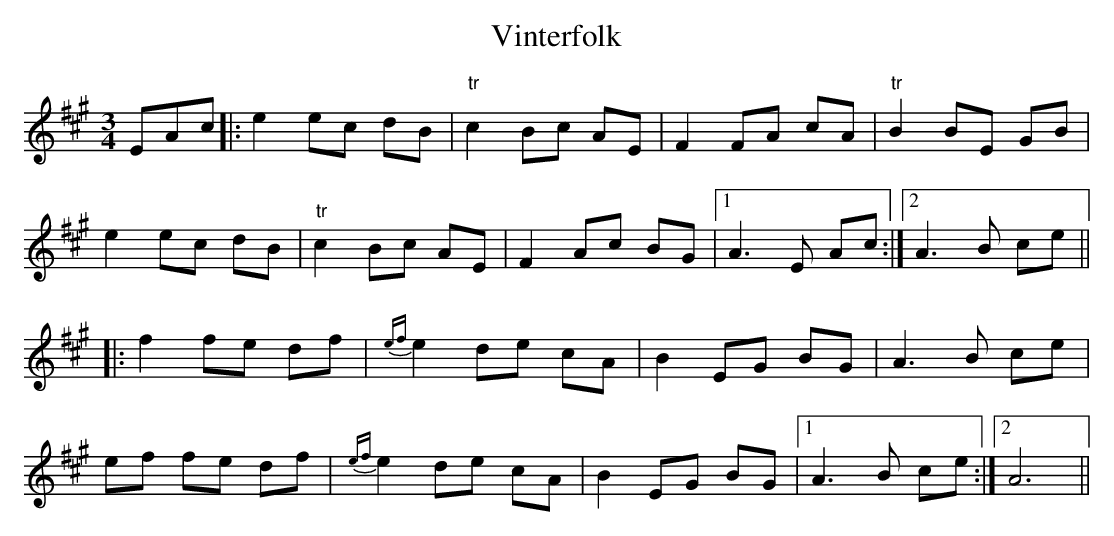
X:1
T: Vinterfolk
M: 3/4
L: 1/8
K: Amaj
EAc|:e2ec dB|"tr"c2Bc AE|F2FA cA|"tr"B2BE GB|
e2ec dB|"tr"c2Bc AE|F2Ac BG|1 A3E Ac:|2 A3B ce||
|:f2 fe df|{ef}e2de cA|B2 EG BG|A3B ce|
ef fe df|{ef}e2de cA|B2 EG BG|1 A3B ce:|2 A6||
